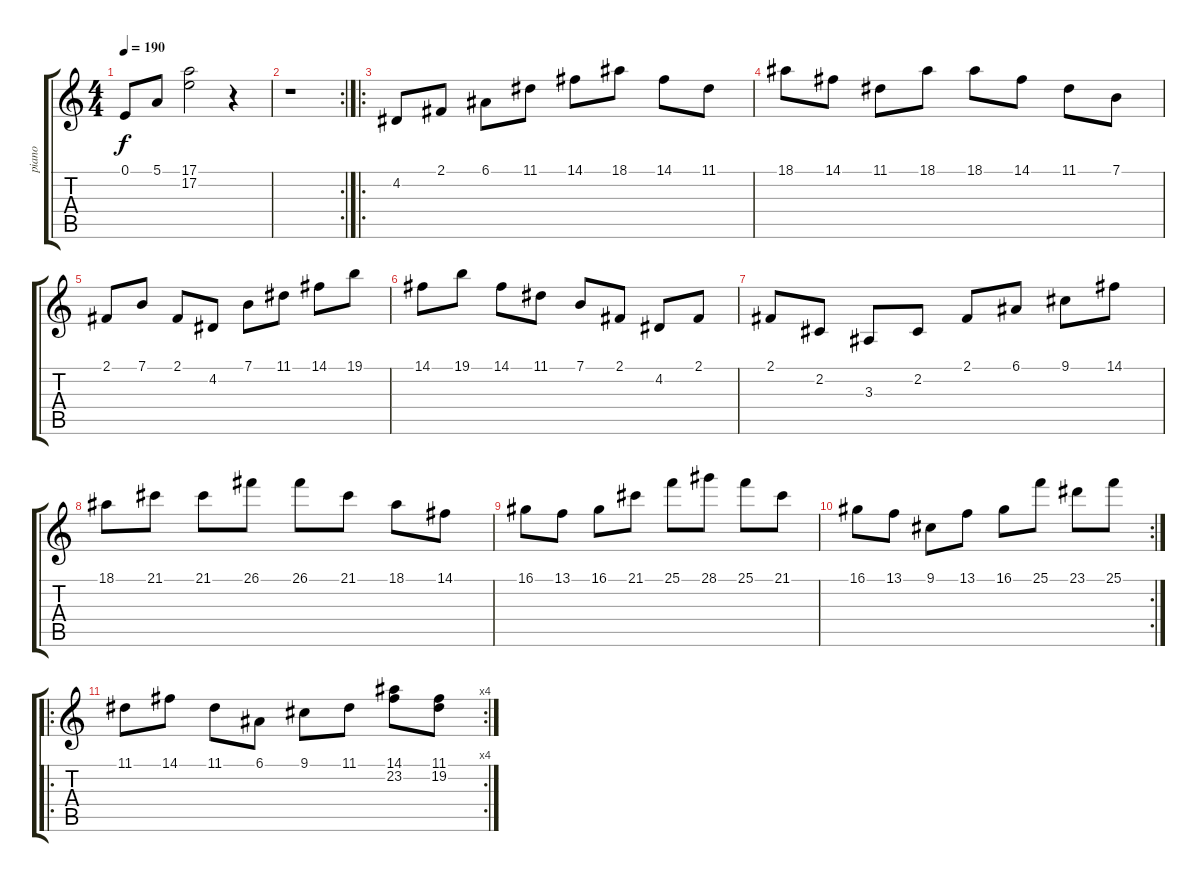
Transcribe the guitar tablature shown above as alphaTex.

\track ("piano" "piano") {instrument electricgrandpiano}
\staff {score tabs}
\tuning (E4 B3 G3 D3 A2 E2) {hide}
\ts (4 4)
\tempo 190
\clef g2
\ks c
0.1.8{dy f} 5.1.8 (17.1 17.2).2 r.4 |
\rc 2
r.1 |
\ro
4.2.8 2.1.8 6.1.8 11.1.8 14.1.8 18.1.8 14.1.8 11.1.8 |
18.1.8 14.1.8 11.1.8 18.1.8 18.1.8 14.1.8 11.1.8 7.1.8 |
2.1.8 7.1.8 2.1.8 4.2.8 7.1.8 11.1.8 14.1.8 19.1.8 |
14.1.8 19.1.8 14.1.8 11.1.8 7.1.8 2.1.8 4.2.8 2.1.8 |
2.1.8 2.2.8 3.3.8 2.2.8 2.1.8 6.1.8 9.1.8 14.1.8 |
18.1.8 21.1.8 21.1.8 26.1.8 26.1.8 21.1.8 18.1.8 14.1.8 |
16.1.8 13.1.8 16.1.8 21.1.8 25.1.8 28.1.8 25.1.8 21.1.8 |
\rc 2
16.1.8 13.1.8 9.1.8 13.1.8 16.1.8 25.1.8 23.1.8 25.1.8 |
\ro
\rc 4
11.1.8 14.1.8 11.1.8 6.1.8 9.1.8 11.1.8 (14.1 23.2).8 (11.1 19.2).8
